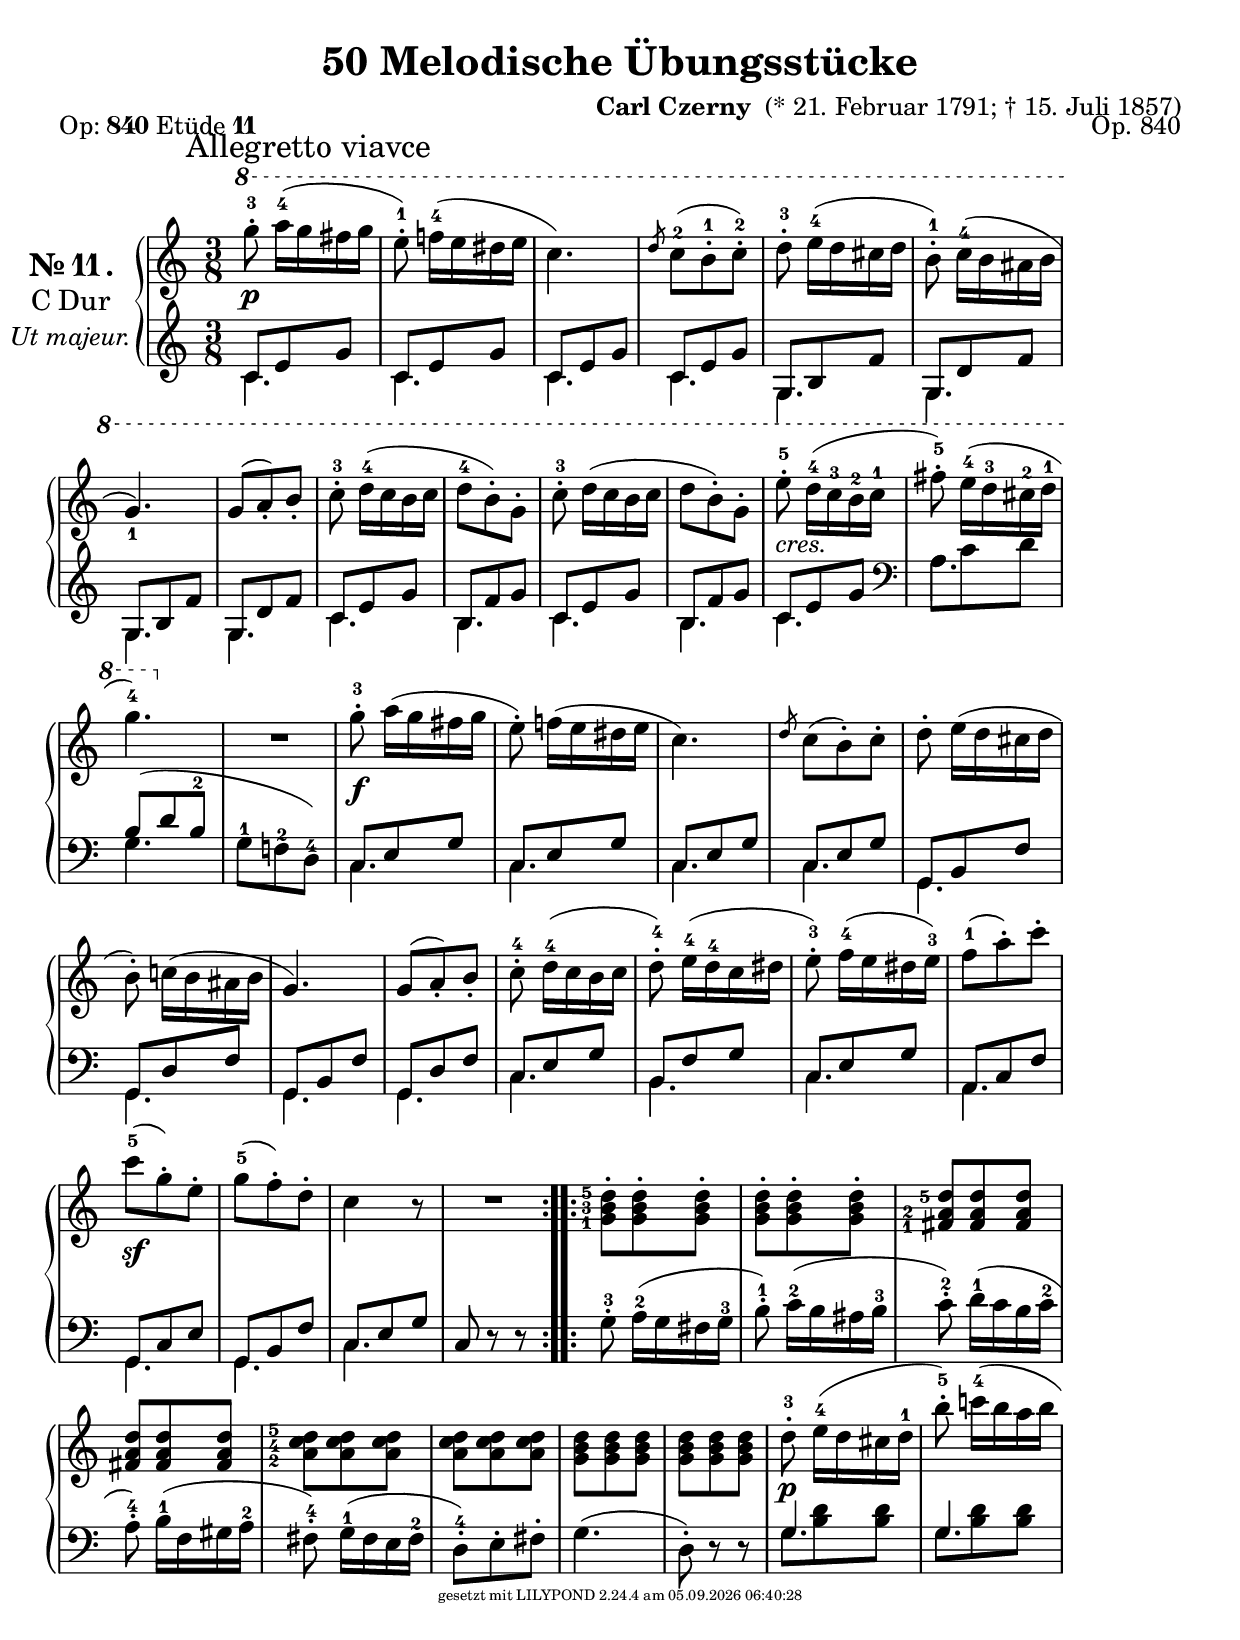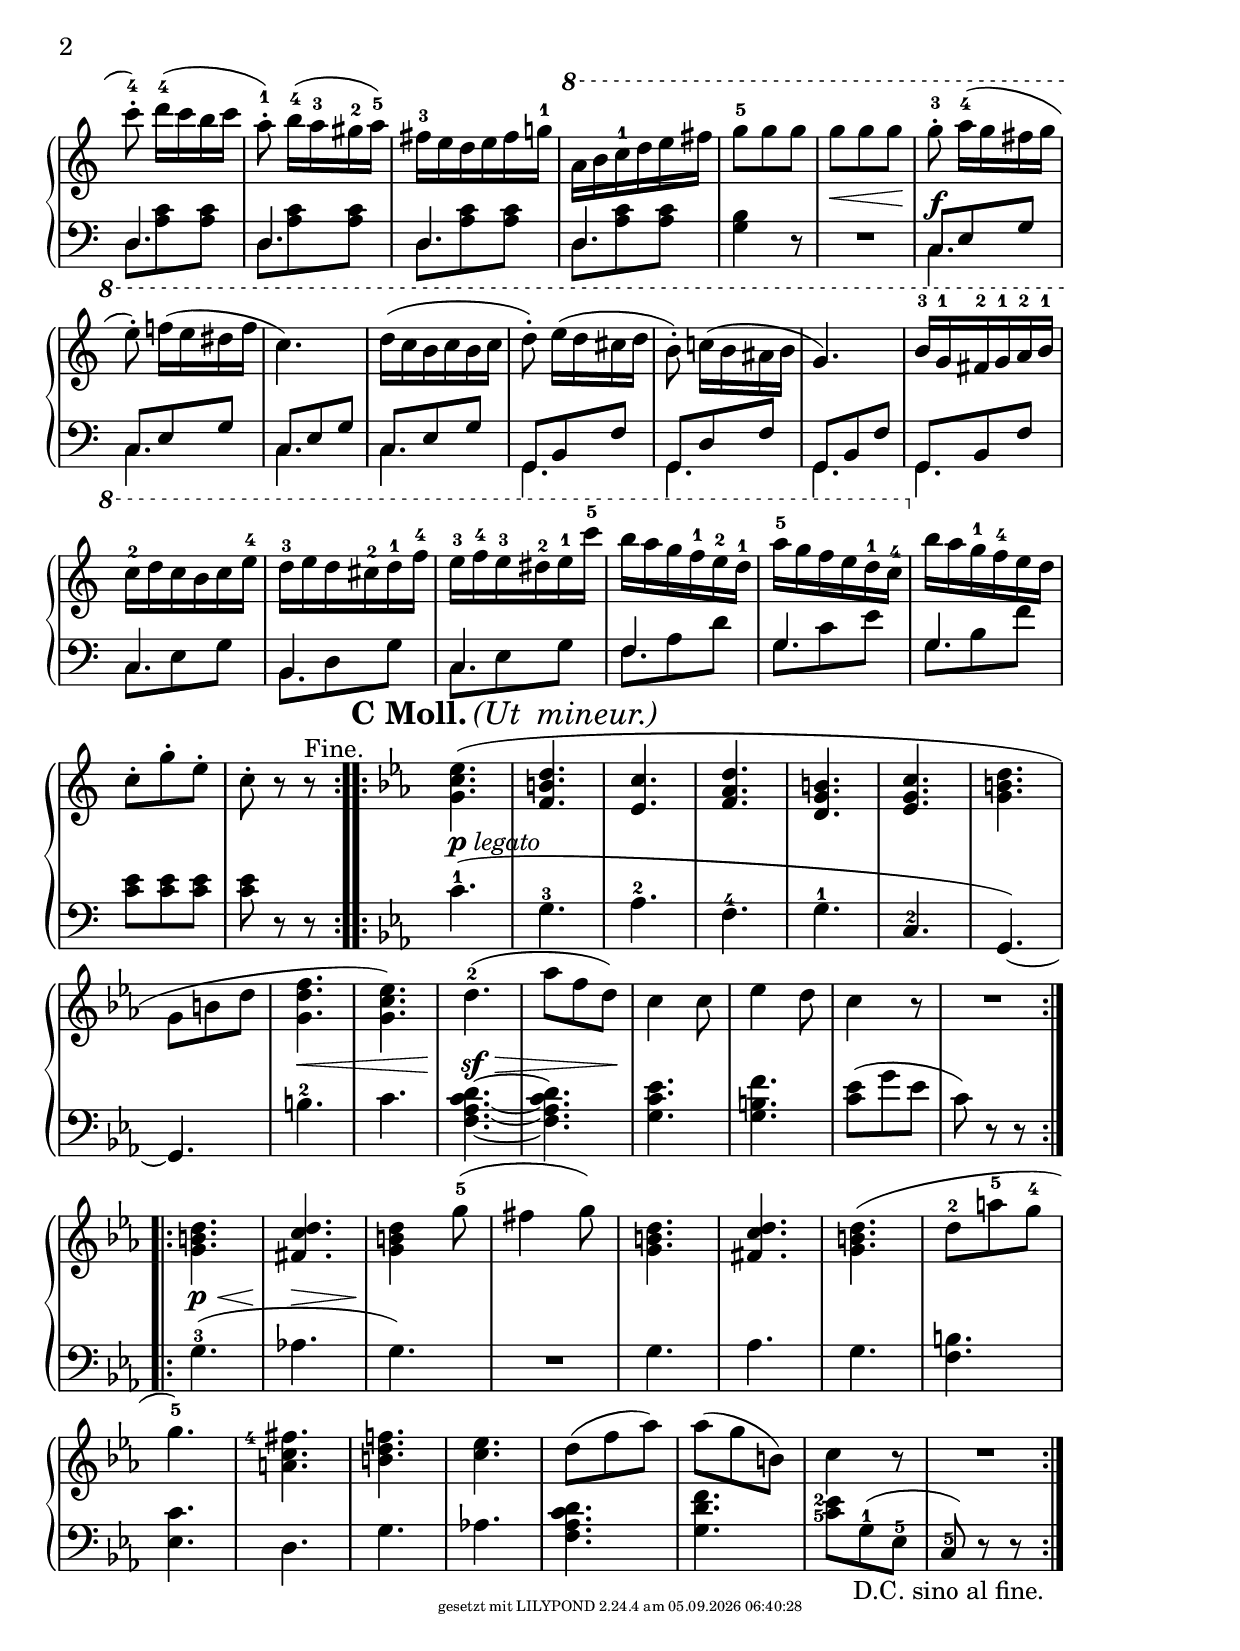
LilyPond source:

\version "2.19.37"

\language "deutsch"

\include "Papier+Layout.ly"
\version "2.19.32"

%% http://lsr.dsi.unimi.it/LSR/Item?id=654
%% http://lsr.di.unimi.it//LSR/Item?id=654
%% see also http://lilypond.org/doc/v2.18/Documentation/notation/short-repeats

%%%%%%%%%%%%%%%%%%%%%%%%%%%%%%%%%%%%%%%%%%%%%%%%%%%%%%%%%%%%%%%%%%%%%%%%%%%%%%%%%%%%%%%%%%
% LSR workaround:

%%%%%%%%%%%%%%%%%%%%%%%%%%%%%%%%%%%%%%%%%%%%%%%%%%%%%%%%%%%%%%%%%%%%%%%%%%%%%%%%%%%%%%%%%%

%% version 2013/05/11
%% for lilypond 2.18 or higher
%% last changes : - \changePitch : a single s as the last event of newnotes parameter
%%                   will give you the ending rests of the pattern (if there), and two s
%%                   also the beginning ones. If pattern ends with a note, a single
%%                   ending s will have no effects.
%%                - Is now \language independant (no more #{ c #})
%%                - new algorithm for make-notes-list, change-pitch
%%                  and has-notes? (shorter and safer)
%%
%%%%%%%%%%%%%%%%%%%%%%%%% some utility functions %%%%%%%%%%%%%%%%%%%%%

#(define (name-of music)
 (ly:music-property music 'name))

#(define (has-notes? music)
"Return true if there is at least one note in `music, false otherwise."
 (or (eq? (name-of music) 'NoteEvent)
     (let ((e (ly:music-property music 'element)))
        (and (ly:music? e)
             (has-notes? e)))
     (let loop ((es (ly:music-property music 'elements)))
        (and (pair? es)
             (or (has-notes? (car es))
                 (loop (cdr es)))))))

%% An EventChord is sometimes used as a wrapper in Lilypond, so we have to check
%% if a chord is a standard chord with notes. We could have used has-notes? but
%% this version is perhaps more efficient.
%% Optional events name like 'RestEvent can be included.
#(define (note-or-chord? music . otherEvent)
"Is music a note or a chord with notes ?"
(let ((name (name-of music)))
 (or (memq name (cons 'NoteEvent otherEvent))
     (and (eq? name 'EventChord)  ; have this chord at least one note ?
          (let loop ((es (ly:music-property music 'elements)))
             (and (pair? es)
                  (or (eq? (name-of (car es)) 'NoteEvent)
                      (loop (cdr es)))))))))

#(define (expand-q-chords music); for q chords : see chord-repetition-init.ly
(expand-repeat-chords! (list 'rhythmic-event) music))

#(define (clean-music mus)
"Try to reduce the number of sequential music"
(let ((name (ly:music-property mus 'name)))
  (cond
    ((eq? name 'SequentialMusic)
       (ly:music-set-property! mus 'elements (fold-right
          (lambda (evt prev-list)
            (if (eq? (name-of evt) 'SequentialMusic)
              (append (ly:music-property (clean-music evt) 'elements) prev-list)
              (cons (clean-music evt) prev-list)))
          '()
          (ly:music-property mus 'elements))))
    ((eq? name 'SimultaneousMusic)
       (ly:music-set-property! mus 'elements
                (map clean-music (ly:music-property mus 'elements))))
    ((memq name (list 'RelativeOctaveMusic 'UnrelativableMusic))
         (ly:music-set-property! mus 'element (clean-music
                  (ly:music-property mus 'element)))))
 mus))

%%%%%%%%%%%%%%%%%%%%%%%%%%%%% changePitch %%%%%%%%%%%%%%%%%%%%%%%%%%%%%%
#(define cPInsertInPattern (gensym))
#(define cPSamePitch (gensym))
#(define cPSamePitchEnd (gensym))
#(define cPPatternEnd (gensym))

#(define (make-notes-list music)
"Make a list with each element will be of one of these types :
  1- a note, a chord, a rest
  2- an integer, indicating the number of notes to skip in pattern ( The user will
     indicate that, by a corresponding number of skips (s or \\skip) in `newnotes 
     parameter of \\changePitch )
  3- a list of musics, to be inserted between 2 notes of pattern, and added with
     the \\insert function, inside `newnotes"
(let ((res '())     ; the list to fill
      (prev #f))
  (define (fill-notes-list evt)
    (let ((tags (ly:music-property evt 'tags))
          (name (name-of evt)))
      (cond
        ((memq cPInsertInPattern tags)             ; a music added by \insert
            (ly:music-set-property! evt 'tags
                          (delq cPInsertInPattern tags))     ; remove the tag
            (if (integer? prev)(set! res (cons prev res)))
            (set! prev (if (pair? prev)(cons evt prev)(list evt))))  ; a list
         ((memq name (list 'SkipEvent 'SkipMusic))
            (if (pair? prev)(set! res (cons prev res))) ; keep the reverse order
            (set! prev (if (integer? prev) (1+ prev) 1)))
       ; ((memq name (list 'EventChord 'NoteEvent 'RestEvent))
         ((note-or-chord? evt 'RestEvent) ; a note, a chord, or a rest
            (if (or (pair? prev)(integer? prev))(set! res (cons prev res)))
            (set! prev evt)
            (set! res (cons evt res)))
         (else
          (let ((elt (ly:music-property evt 'element))
                (elts (ly:music-property evt 'elements)))
            (if (ly:music? elt) (fill-notes-list elt))
            (if (pair? elts)(for-each fill-notes-list elts)))))))
(fill-notes-list music)
(if (or (pair? prev)(integer? prev))(set! res (cons prev res)))
(reverse res)))

%%%%%%%%%%%%  used inside the inner function change-one-note
#(define (copy-duration from to)  ; from and to as EventChord or NoteEvent
(let ((max-dur #f)); in theory, 2 notes in a chord can have a different duration
  (music-map (lambda (x)            ; get main duration from `from
              (let ((dur (ly:music-property x 'duration)))
               (if (and (ly:duration? dur)
                        (or (not max-dur)
                            (ly:duration<? max-dur dur))); take the greater
                 (set! max-dur dur))
                 x))
              from)
  (music-map (lambda (x)            ; set duration to duration of `to
               (if (ly:duration? (ly:music-property x 'duration))
                  (ly:music-set-property! x 'duration max-dur))
               x)
             to)))

#(define (copy-arti from to) ; from and to as EventChord or NoteEvent
(let* ((es-from (ly:music-property from 'elements))
       (es-to (ly:music-property to 'elements))
       (arti-from (if (null? es-from)
                    (ly:music-property from 'articulations)
                    (filter
                      (lambda(x)
                        (not (ly:duration? (ly:music-property x 'duration))))
                      es-from))))
  (if (null? es-to)                       ; NoteEvent
    (ly:music-set-property! to 'articulations
              (append (ly:music-property to 'articulations) arti-from))
    (ly:music-set-property! to 'elements  ; EventChord
              (append es-to arti-from)))
  ; copy also 'tags and 'to-relative-callback
  (ly:music-set-property! to 'tags
    (append (ly:music-property from 'tags)(ly:music-property to 'tags)))
   (if (null? es-to)
      (ly:music-set-property! to 'to-relative-callback
          (ly:music-property from 'to-relative-callback))
      (begin
        (ly:music-set-property! to 'to-relative-callback
            ly:music-sequence::event-chord-relative-callback)
        (ly:music-set-property! (car es-to) 'to-relative-callback
            (ly:music-property from 'to-relative-callback))))
    ))

%% del-arti is called for all notes but the first of a \samePitch section.
#(define (del-arti note-or-chord)
(ly:music-set-property! note-or-chord 'articulations '())
(ly:music-set-property! note-or-chord 'elements
  (filter (lambda(x)
              (and (ly:duration? (ly:music-property x 'duration))
                   (ly:music-set-property! x 'articulations '())))
          (ly:music-property note-or-chord 'elements))) ; can be empty
(music-map  ;; del all caution accidentals
  (lambda(x)(if (eq? (name-of x) 'NoteEvent) (begin
               (ly:music-set-property! x 'force-accidental #f)
               (ly:music-set-property! x 'cautionary #f)))
             x)
  note-or-chord))

#(define (change-pitch pattern newnotes)
"The scheme function of \\changePitch, `pattern and `newnotes as music."
(let ((seq-list '())           ; list of transformed patterns
      (skip-notnote-event? #f) ; #t if a \skip or an \insert is found in newnotes
      (same-pitch-section? #f) ; #t if we are in the 2nd pattern note of a\samePitch section
      ;(dummy-note #{ c4 #})    ; \language dependant -:(
      (dummy-note (make-music 'NoteEvent ; to avoid pbs with pattern without any notes
                              'duration (ly:make-duration 2 0 1) ;
                              'pitch (ly:make-pitch -1 0 0))) ;
      (pattern2 #{ $pattern \tag #cPPatternEnd s4 #}) ; to detect the end of pattern
      (last-notes-list #f))    ; buffer
 (set! seq-list (cdr  ; skip dummy notes
  ;;;;;;;;;;;;;;;;;;;;;;;;;;;;;;;;;;; loop ;;;;;;;;;;;;;;;;;;;;;;;;;;;;;;;;;;;;;;;;;;;;;;;
  (let loop ((notes-list (cons dummy-note (make-notes-list newnotes))); see make-notes-list
             (pat-list (cons dummy-note (circular-list pattern2)))
             (res '())) ; the list to fill
    (if (or (null? notes-list)(null? pat-list)) ; pat-list may be a regular list in the loop
      (reverse res)               ;;;;;; return the list in the right order
      (let ((x (car notes-list))  ;;;;;; go deeper, taking 1st elt of each lists
            (evt (ly:music-deep-copy (car pat-list))))
       (cond
       ;;;;;;;;;;;;;;;;;;;;;;;;;;;;;;;;;;;;;;;;;;;;;
        ((pair? x)                   ; x is a list of musics, added with \insert in newnotes
          (set! skip-notnote-event? #t)      ; for events between 2 pattern notes
          (set! last-notes-list notes-list)  ; for section "else" of this cond statement
          (loop (cdr notes-list) pat-list (append x res))) ; append x to res
        ;;;;;;;;;;;;;;;;;;;;;;;;;;;;;;;;;;;;;;;;;;;;
        ((note-or-chord? evt)         ; evt in pattern is a note or a chord (with notes)
          (set! last-notes-list notes-list)  ; for section "else" later
          (cond
            ((ly:music? x)  ;;;;;; the elt of notes-list is a note or a chord
               (if same-pitch-section? ; x is used several times. Copy arti of x only to the
                 (set! x (del-arti (ly:music-deep-copy x)))) ; 1st note of \samePitch section
               (copy-duration evt x)  ; evt = from, x = to
               (copy-arti evt x)
               (let ((tags (ly:music-property x 'tags)))
                 (cond               ; are we in a \samePitch section ?
                   ((memq cPSamePitch tags)    ; yes, first,remove the tag
                      (ly:music-set-property! x 'tags (delq cPSamePitch tags))
                      (set! same-pitch-section? #t)) ; then set the flag
                   ((memq cPSamePitchEnd tags) ; last note of \samePitch
                      (ly:music-set-property! x 'tags (delq cPSamePitchEnd tags))
                      (set! same-pitch-section? #f))))      ; unset the flag
               (set! skip-notnote-event? #f); stop deletion of not-notes event.
               (if same-pitch-section?
                   (loop notes-list (cdr pat-list)(cons x res))
                   (loop (cdr notes-list)(cdr pat-list)(cons x res)))) ; next new note
            ((integer? x)   ;;;;;; user want to skip over the current evt note. We also
               (set! skip-notnote-event? x) ; don't add any events bis next pattern note
               ;; (format #t "x : ~a\n" x)  ; for testing
               (cond ((= x 1)                                      ; only one s
                        (loop (cdr notes-list)(cdr pat-list) res)) ; next notes-list elt
                     (else                                         ; several successive s
                        (set-car! notes-list (1- x))               ; for the next loop
                        (loop notes-list (cdr pat-list) res))))))  ; the next evt only
        ;;;;;;;;;;;;;;;;;;;;;;;;;;;;;;;;;;;;;;;;;;;;
        ((or (ly:music-property evt 'duration #f)  ; current evt in pattern is not a note
             (not (has-notes? evt)))
           (cond ((memq cPPatternEnd (ly:music-property evt 'tags)) ; last evt of pattern
                    (let ((x (car notes-list)))
                      (if (and (integer? x)
                                (or (null? (cdr notes-list))        ; last elt ?
                                    (and (null? (cddr notes-list))  ; 2nd to last and last is
                                         (pair? (car (cdr notes-list)))))) ; a \insert section
                        (cond
                           ((= x 1)
                              (set! skip-notnote-event? x)
                              (loop (cdr notes-list) (cdr pat-list) res))
                           (else
                              (set-car! notes-list (1- x))
                              (loop notes-list (cdr pat-list) res))))
                        (loop notes-list (cdr pat-list) res))) ;; ignores evt
                  (skip-notnote-event? (loop notes-list (cdr pat-list) res))
                  (else (loop notes-list (cdr pat-list)(cons evt res)))))
        ;;;;;;;;;;;;;;;;;;;;;;;;;;;;;;;;;;;;;;;;;;;;
        (else
          (let ((e (ly:music-property evt 'element))
                (es (ly:music-property evt 'elements))
                (empty? #f)) ; don't add to res if #t
           (if (ly:music? e)
             (let ((new-e (loop notes-list (list e) '())))
               (ly:music-set-property! evt 'element
                 (case (length new-e)
                   ((0) (set! empty? #t)
                        new-e)
                   ((1)(car new-e))
                   (else (make-sequential-music new-e))))))
           (if (pair? es)
             (let ((new-es (loop notes-list es '())))
               (ly:music-set-property! evt 'elements new-es)
               (set! empty? (and empty? (null! new-es))))) ; #t if both empty

           (let ((next-new-notes (if (or same-pitch-section?
                                         (and (integer? skip-notnote-event?)
                                              (> skip-notnote-event? 1)))
                                    last-notes-list
                                    (cdr last-notes-list))))
              (if empty? (loop next-new-notes (cdr pat-list) res)
                         (loop next-new-notes (cdr pat-list) (cons evt res))))))))))))
  ;;;;;;;;;;;;;;;;;;;;;;;;;;;;;;;;;; end loop ;;;;;;;;;;;;;;;;;;;;;;;;;;;;;;;;;;;;;;;;
 (let ((relativize (lambda(m)
        (let* ((clean-newnotes (clean-music newnotes))
               (name (name-of clean-newnotes)))
            (if (memq name (list 'RelativeOctaveMusic 'UnrelativableMusic))
               (make-music name 'element m)
               m)))))
     (case (length seq-list)
        ((0) (make-music 'Music 'void #t))
        ((1) (relativize (car seq-list)))
        (else (relativize (clean-music (make-sequential-music seq-list))))))))

changePitch = #(define-music-function (pattern newnotes)
                                                          (ly:music? ly:music?)
"Change each notes in `pattern by the notes (or rests) given in `newnotes.
If count of events doesn't match, pattern is duplicated repeatedly or truncate."
(let* ((expand-q (lambda (music) (expand-repeat-chords!
			    (cons 'rhythmic-event (ly:parser-lookup '$chord-repeat-events))
			    music)))
       (pattern (expand-q pattern))
       (newnotes (expand-q newnotes)))
 (change-pitch pattern newnotes)))

%%%%%%%%%%%%%%%%%%%%%%%%%%%%%%%%%%%%%%%%%%%%%%%%%%%%%%%%%%%%%%%%%%%%%%%%%%%%%%%%
%% enhancement functions, working with \changePitch pattern newnotes

samePitch = #(define-music-function (music) (ly:music?)
"Inside the `pattern parameter of the \\changePitch function, all notes grouped 
by this function will have the same pitch, according to the current note of
`newnotes parameter of \\changePitch."
(let((not-first? #f)
     (last-note #f))
  (map-some-music
    (lambda (x)
      (cond
        ((note-or-chord? x)
           (if not-first?     ; set all pitches to the pitch of the first note
             (ly:music-set-property! x 'to-relative-callback
                (lambda (x p)                    ; set pitch to the prev value
                    (ly:prob-set-property! x 'pitch p)
                    p))
             (set! not-first? x)) ; do nothing for first note
           (ly:music-set-property! x 'tags (cons
                   cPSamePitch  ; add tag cPSamePitch to x
                   (ly:music-property x 'tags)))
           (set! last-note x)   ; save the note x
           x)
        (else #f)))
    music)
  (if last-note              ; the last saved EventChord
     (ly:music-set-property! last-note 'tags (cons
           cPSamePitchEnd    ; add cPSamePitchEnd tag, delete cPSamePitch tag
           (delq cPSamePitch (ly:music-property last-note 'tags)))))
  music))

%% this function should be no more needed, as copy-arti should avoid pbs
%% in relative mode and \samePitch
absolute = #(define-music-function (music) (ly:music?)
"Make `music unrelativable. To use inside a \\samePitch function in relative
mode."
(make-music 'UnrelativableMusic 'element music))

insert = #(define-music-function (music) (ly:music?)
"Using this function inside the `newnotes parameter of the \\changePitch
function, allow you to insert and remplace by `music, all music between one note
and his following, in the `pattern parameter of \\changePitch, ."
#{ \tag #cPInsertInPattern $music #})

%%%%%%%
#(define (n-copy n music)
(cond
  ((> n 1)(make-sequential-music
            (map (lambda (x)(ly:music-deep-copy music))
                 (make-list n))))
  ((= n 1) music)
  (else (make-music 'Music 'void #t))))

nCopy = #(define-music-function (n music)(integer? ly:music?)
(n-copy n music))

%% same effect as { \repeat unfold n s } but \nSkip works inside the `newnotes
%% parameter of \changePitch.
nSkip = #(define-music-function (n)(integer?)
"Return \\skip \\skip \\skip ... n times."
#{ \nCopy #n s #})
%%%%%%%%%%%%%%%%%%%%%%%%%%%%%%%%%%%%%%%%%%%%%%%%%%%%%%%%%%%%%%%%%%%%%%%%%%%%%%%%
%% shortcuts
% default values for patI and patII, if the user do not define
% them, before using \cPI and \cPII
% patI ={ c8. c16 }      % not \language independant
patI = #(make-music 'SequentialMusic 'elements (list
          (make-music 'NoteEvent 'duration (ly:make-duration 3 1 1)
                                 'pitch (ly:make-pitch -1 0 0))
          (make-music 'NoteEvent 'duration (ly:make-duration 4 0 1)
                                 'pitch (ly:make-pitch -1 0 0))))
% patII = { c4. c8 }
patII = #(make-music 'SequentialMusic 'elements (list
          (make-music 'NoteEvent 'duration (ly:make-duration 2 1 1)
                                 'pitch (ly:make-pitch -1 0 0))
          (make-music 'NoteEvent 'duration (ly:make-duration 3 0 1)
                                 'pitch (ly:make-pitch -1 0 0))))


cPI = #(define-music-function (newnotes) (ly:music?)
#{ \changePitch \patI $newnotes #})

cPII = #(define-music-function (newnotes) (ly:music?)
#{ \changePitch \patII $newnotes #})

#(define cP changePitch)

\paper {

  left-margin = 10
  %annotate-spacing = ##t
}
exercise ="11"
%#(set-global-staff-size 20)

\header {
  composer            =       \markup { \bold "Carl Czerny" " (* 21. Februar 1791; † 15. Juli 1857)" }
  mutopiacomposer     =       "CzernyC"

  title               =       "50 Melodische Übungsstücke" %"50 Melodische Übungsstücke"
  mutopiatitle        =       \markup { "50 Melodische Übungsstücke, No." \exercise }

  opus                =       "Op. 840"
  piece               =       \markup { "Op:" \number \tiny 840 "Etüde" \number \tiny \exercise }
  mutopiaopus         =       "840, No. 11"

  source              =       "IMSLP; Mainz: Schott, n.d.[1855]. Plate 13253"
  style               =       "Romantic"
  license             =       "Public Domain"
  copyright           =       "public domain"
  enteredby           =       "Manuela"
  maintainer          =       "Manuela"
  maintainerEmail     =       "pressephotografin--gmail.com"
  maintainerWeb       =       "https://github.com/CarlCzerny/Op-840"
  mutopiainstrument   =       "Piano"
}

myPatternI = {
  c8-.\noBeam  c16 ( c16 c16 c16 c8 c8-. ) c8-.
}
myPatternII = {
  c8-.\noBeam c16 ( c16 c16 c16 c8-.\noBeam )
  c16 ( c16 c16 c16 c4. )
}
myPatternIII = {
  c8-.\noBeam  c16 ( c16 c16 c16 c8-.\noBeam )
  c16 ( c16 c16 c16 c8-.\noBeam )
  c16 ( c c c )
}
myPatternIV = { c16 ( c c c c8-.\noBeam ) }

RH= \relative c'' {
  \time 3/8
  \key c \major
  \set Staff.explicitKeySignatureVisibility = #end-of-line-invisible
  \set Timing.beamExceptions = #'()
  \set Timing.baseMoment = #(ly:make-moment 1/8)
  \set Staff.beatStructure = #'(4 )  %% abhängig vom Takt
  \set fingeringOrientations = #'(left)     %% für Akkorde!
  \override Fingering.direction = #UP      %% für Einzelnoten!
  \override Fingering.padding = #0.8
  \override Fingering.staff-padding = #'()
  \override Fingering.avoid-slur = #'inside
  \override Slur.direction = #UP
  \mark \markup "Allegretto viavce"
  \ottava #1
  g''8-3-.\noBeam \p a16-4 ( g fis g
  e8-1-.\noBeam ) f!16-4 ( e dis e
  c4. )
  \slashedGrace d8 c8-2 ( h-1-. c-2-. )
  d-3-.\noBeam e16-4 ( d cis d
  h8-1-.\noBeam ) c16-4 ( h ais h
  g4._1 )
  g8 ( a-. ) h-.
  c-3-.\noBeam d16-4 ( c h c
  d8-4 h-. ) g-.
  \changePitch \myPatternI { c-3 d c h c d h g }
  \changePitch \myPatternII {
    e'-5_\markup \italic "cres." d-4 c-3 h-2 c-1 fis-5
    e-4 d-3 cis-2 d-1 g-4
  }
  \ottava #0
  R4.
  \changePitch \myPatternII { g,-3 \f a g fis g e f! e dis e c }
  \slashedGrace d8 c8 ( h-. ) c-.
  \changePitch \myPatternII { d e d cis d h c! h ais h g }
  g8 ( a-. ) h-.
  \changePitch \myPatternIII {
    c-4 d-4 c h c d-4
    e-4 d-4 c dis e-3
    f-4 e dis e-3
  }
  f8-1 ( a-. ) c-.
  c-5 \sf ( g-. ) e-.
  g-5 ( f-. ) d-.
  c4 r8 R4. \bar ":..:"
  < g-1 h-3 d-5 >8-. q-. q-. q-. q-. q-.
  < fis-1 a-2 d-5 > q q q q q
  < a-2 c-4 d-5 > q q q q q
  < g h d > q q q q q
  d'8-3-.\noBeam \p
  \changePitch \myPatternIV {
    e-4 d cis d-1 h'-5
    c!-4 h a h c-4
    d-4 c h c a-1
  }
  h16-4 ( a-3 gis-2 a-5 )
  fis-3 e d e fis g!-1
  \ottava #1
  a h c-1 d e fis
  g8-5 g g g_\< g g\!
  \changePitch \myPatternII {
    g-3 \f a-4 g fis g e f! e dis f c
  }
  d16 ( c h c h c
  \changePitch \myPatternII {
    d ) e d cis d h c! h ais h g
  }
  h16-3 g-1 fis-2 g-1 a-2 h-1
  c-2 d c h c e-4
  d-3 e d cis-2 d-1 f-4
  e-3 f-4 e-3 dis-2 e-1 c'-5
  h a g f-1 e-2 d-1
  a'-5 g f e d-1 c-4
  \ottava #0
  h a g-1 f-4 e d
  c8-. g'-. e-. c-. r r^\markup "Fine."
  \bar ":..:"
  \key es \major
  \mark \markup { \bold "C Moll." \italic "(Ut" \italic " mineur.)" }
  < g c es >4._\markup { \dynamic p \italic "legato" }
  ( < f h d > < es c' > < f as d > < d g h >
  < es g c > < g h d >
  g8 h d
  < g, d' f >4._\< < g c es >
  )
  d'-2 \sf_\> ( as'8 f d\! )
  c4 c8 es4 d8 c4 r8 R4.
  \bar ":..:" \break
  < g h d >4. \p _\< < fis c' d >_\> < g h d >4\! g'8-5 (
  fis4 g8 ) q4.
  < fis, c' d > < g h d > ( d'8-2 a'-5 g-4 g4.-5 )
  < a, c fis-4 > < h! d f! > < c es >
  d8 ( f as ) as ( g h,! ) c4 r8 R4. \bar ":..:"
}

LH = \relative c' {
  \clef bass
  \key c \major
  \set Staff.explicitKeySignatureVisibility = #end-of-line-invisible
  \set fingeringOrientations = #'(left) %% für Akkorde!
  \override Fingering.direction = #UP  %% für Einzelnoten!
  \override Fingering.padding = #0.2
  \override Fingering.staff-padding = #'()
  \override Fingering.avoid-slur = #'inside
  %\override Slur.direction = #UP
  \set Timing.beamExceptions = #'()
  \set Timing.baseMoment = #(ly:make-moment 1/8)
  \set Staff.beatStructure = #'(3 )  %% abhängig vom Takt

  \clef treble
  <<
    {
      \voiceOne
      \mergeDifferentlyHeadedOn
      \mergeDifferentlyDottedOn
      \set fingeringOrientations = #'(left)   %% Akkorde
      \override Fingering.direction = #UP %% Einzelnoten
      \override Fingering.padding = #0.2
      \override Fingering.staff-padding = #'()
      \override Fingering.avoid-slur = #'inside
      \override Slur.direction = #UP
      \set Timing.beamExceptions = #'()
      \set Timing.baseMoment = #(ly:make-moment 1/8)
      \set Staff.beatStructure = #'(3 )  %% abhängig vom Takt
      c8 e
      g c, e g c, e g c, e g
      g, h f' g, d' f
      g, h f' g, d' f
      c e g h, f' g
      c, e g h, f' g
      c, e g
      \clef bass
      \stemDown a, c d \stemUp
      h ( d h-2
      \stemDown g-1 f!-2 d-4 )
      \stemUp
      c e g c, e g c, e g c, e g
      g, h f' g, d' f
      g, h f' g, d' f
      c e g h, f' g
      c, e g a, c f
      g, c e g, h f'
      c e g
      c, d8\rest d8\rest
    } \\ {
      \voiceTwo
      \set fingeringOrientations = #'(left)   %% Akkorde
      \override Fingering.direction = #DOWN %% Einzelnoten
      \override Fingering.padding = #0.2
      \override Fingering.staff-padding = #'()
      \override Fingering.avoid-slur = #'inside
      \override Slur.direction = #DOWN
      \set Timing.beamExceptions = #'()
      \set Timing.baseMoment = #(ly:make-moment 1/8)
      \set Staff.beatStructure = #'(3 )  %% abhängig vom Takt
      c'='4. c c c
      g g g g
      c h c h c
      a g s c, c c c g g g g c h c a g g c
    }
  >>
  g'8-3-.\noBeam
  \changePitch \myPatternIV {
    a-2 g fis g-3 h-1
    c-2 h ais h-3 c-2
    d-1 c h c-2 a-4
    h-1 f gis a-2 fis-4
    g-1 fis e fis-2 d-4 [
  } e-. fis-. ]
  g4. ( d8-. ) r r
  <<
    {
      \voiceOne
      \mergeDifferentlyHeadedOn
      \mergeDifferentlyDottedOn
      \set fingeringOrientations = #'(left)   %% Akkorde
      \override Fingering.direction = #UP %% Einzelnoten
      \override Fingering.padding = #0.2
      \override Fingering.staff-padding = #'()
      \override Fingering.avoid-slur = #'inside
      \override Slur.direction = #UP
      \set Timing.beamExceptions = #'()
      \set Timing.baseMoment = #(ly:make-moment 1/8)
      \set Staff.beatStructure = #'(3 )  %% abhängig vom Takt
      g4. g d d d d s
    } \\ {
      \voiceTwo
      \set fingeringOrientations = #'(left)   %% Akkorde
      \override Fingering.direction = #DOWN %% Einzelnoten
      \override Fingering.padding = #0.2
      \override Fingering.staff-padding = #'()
      \override Fingering.avoid-slur = #'inside
      \override Slur.direction = #DOWN
      \set Timing.beamExceptions = #'()
      \set Timing.baseMoment = #(ly:make-moment 1/8)
      \set Staff.beatStructure = #'(3 )  %% abhängig vom Takt
      g=8 < h d > q
      g q q
      d < a' c > q d, q q d q q d q q
      < g h >4 d8\rest
    }
  >>
  R4.
  <<
    {
      \voiceOne
      \mergeDifferentlyHeadedOn
      \mergeDifferentlyDottedOn
      \set fingeringOrientations = #'(left)   %% Akkorde
      \override Fingering.direction = #UP %% Einzelnoten
      \override Fingering.padding = #0.2
      \override Fingering.staff-padding = #'()
      \override Fingering.avoid-slur = #'inside
      \override Slur.direction = #UP
      \set Timing.beamExceptions = #'()
      \set Timing.baseMoment = #(ly:make-moment 1/8)
      \set Staff.beatStructure = #'(3 )  %% abhängig vom Takt
      c8 e g c, e g c, e g c, e g
      g, h f' g, d' f g, h f' g, h f'
      \stemDown
      c e g h, d g c, e g f a d
      g, c e g, h f'
      < c e > q q q d,8\rest d8\rest
    } \\ {
      \voiceTwo
      \set fingeringOrientations = #'(left)   %% Akkorde
      \override Fingering.direction = #DOWN %% Einzelnoten
      \override Fingering.padding = #0.2
      \override Fingering.staff-padding = #'()
      \override Fingering.avoid-slur = #'inside
      \override Slur.direction = #DOWN
      \set Timing.beamExceptions = #'()
      \set Timing.baseMoment = #(ly:make-moment 1/8)
      \set Staff.beatStructure = #'(3 )  %% abhängig vom Takt
      c=4. c c c
      g g g g
      \stemUp
      c h c f g g
    }
  >>
  \key es \major
  c4.-1 ( g-3 as-2 f-4 g-1 c,-2 g~) g
  h'-2 c
  < f,~ as~ c~ d~> q
  < g c es > < g h f' >
  < c es >8 ( g' es c ) r r
  g4.-3 ( as! g ) R4. g
  as g < f h > < es c' > d g as!
  < f as c d > < g d' f >
  < c-5 es-2 >8 g-1 ( es-5 c-5 )
  \override TextScript.self-alignment-X = #RIGHT
  \override TextScript.extra-offset = #'( 3 . 0 )
  r r_\markup "D.C. sino al fine."

}

\score
{
  \new PianoStaff \with {
    instrumentName = \markup {
      \center-column {
        \line {
          \bold \huge { "№" }
          \number { \exercise "." }
        }
        \line \large { C Dur }
        \italic \line { Ut majeur. }
      }
    }
    shortInstrumentName = ""
  }
  <<
    \new Staff="Discant"
    \RH
    \new Staff="Bass"
    \LH
  >>
  \layout {
    ragged-last-bottom = ##f
    ragged-last = ##f
    ragged-right = ##f
    ragged-bottom = ##f
    %  left-margin = #10
    % line-width = #190
  }
  %\midi { }
}
